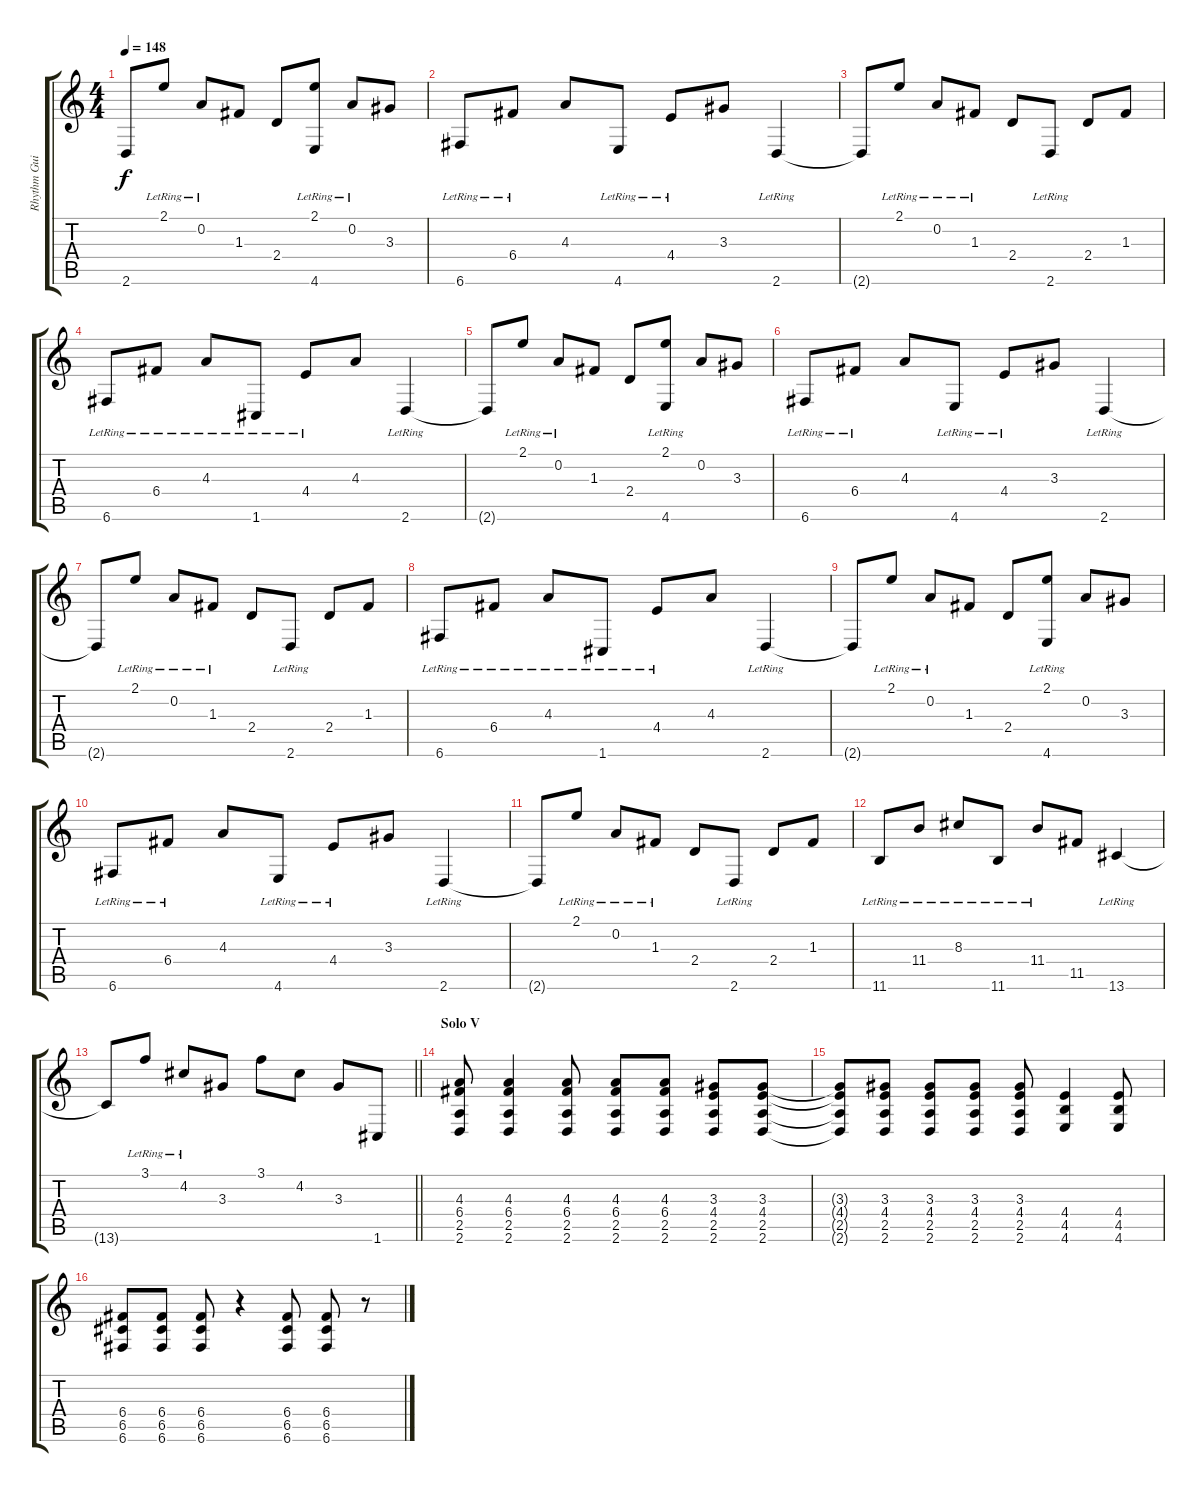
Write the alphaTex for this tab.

\track ("Rhythm Guitar II" "Rhythm Gui") {instrument overdrivenguitar}
\staff {score tabs}
\tuning (D4 A3 F3 C3 G2 C2) {hide}
\ts (4 4)
\tempo 148
\clef g2
\ks c
2.6{t}.8{dy f} 2.1{lr}.8 0.2{lr}.8 1.3.8 2.4.8 (2.1{lr} 4.6{lr}).8 0.2{lr}.8 3.3.8 |
6.6{lr}.8 6.4{lr}.8 4.3.8 4.6{lr}.8 4.4{lr}.8 3.3.8 2.6{lr}.4 |
2.6{t}.8 2.1{lr}.8 0.2{lr}.8 1.3{lr}.8 2.4.8 2.6{lr}.8 2.4.8 1.3.8 |
6.6{lr}.8 6.4{lr}.8 4.3{lr}.8 1.6{lr}.8 4.4{lr}.8 4.3.8 2.6{lr}.4 |
2.6{t}.8 2.1{lr}.8 0.2{lr}.8 1.3.8 2.4.8 (2.1{lr} 4.6{lr}).8 0.2.8 3.3.8 |
6.6{lr}.8 6.4{lr}.8 4.3.8 4.6{lr}.8 4.4{lr}.8 3.3.8 2.6{lr}.4 |
2.6{t}.8 2.1{lr}.8 0.2{lr}.8 1.3{lr}.8 2.4.8 2.6{lr}.8 2.4.8 1.3.8 |
6.6{lr}.8 6.4{lr}.8 4.3{lr}.8 1.6{lr}.8 4.4{lr}.8 4.3.8 2.6{lr}.4 |
2.6{t}.8 2.1{lr}.8 0.2{lr}.8 1.3.8 2.4.8 (2.1{lr} 4.6{lr}).8 0.2.8 3.3.8 |
6.6{lr}.8 6.4{lr}.8 4.3.8 4.6{lr}.8 4.4{lr}.8 3.3.8 2.6{lr}.4 |
2.6{t}.8 2.1{lr}.8 0.2{lr}.8 1.3{lr}.8 2.4.8 2.6{lr}.8 2.4.8 1.3.8 |
11.6{lr}.8 11.4{lr}.8 8.3{lr}.8 11.6{lr}.8 11.4{lr}.8 11.5.8 13.6{lr}.4 |
\barLineRight lightlight
13.6{t}.8 3.1{lr}.8 4.2{lr}.8 3.3.8 3.1.8 4.2.8 3.3.8 1.6.8 |
\section ("" "Solo V")
(4.3 6.4 2.5 2.6).8{balance 16 instrument overdrivenguitar} (4.3 6.4 2.5 2.6).4 (4.3 6.4 2.5 2.6).8 (4.3 6.4 2.5 2.6).8 (4.3 6.4 2.5 2.6).8 (3.3 4.4 2.5 2.6).8 (3.3 4.4 2.5 2.6).8 |
(3.3{t} 4.4{t} 2.5{t} 2.6{t}).8 (3.3 4.4 2.5 2.6).8 (3.3 4.4 2.5 2.6).8 (3.3 4.4 2.5 2.6).8 (3.3 4.4 2.5 2.6).8 (4.4 4.5 4.6).4 (4.4 4.5 4.6).8 |
(6.4 6.5 6.6).8 (6.4 6.5 6.6).8 (6.4 6.5 6.6).8 r.4 (6.4 6.5 6.6).8 (6.4 6.5 6.6).8 r.8
